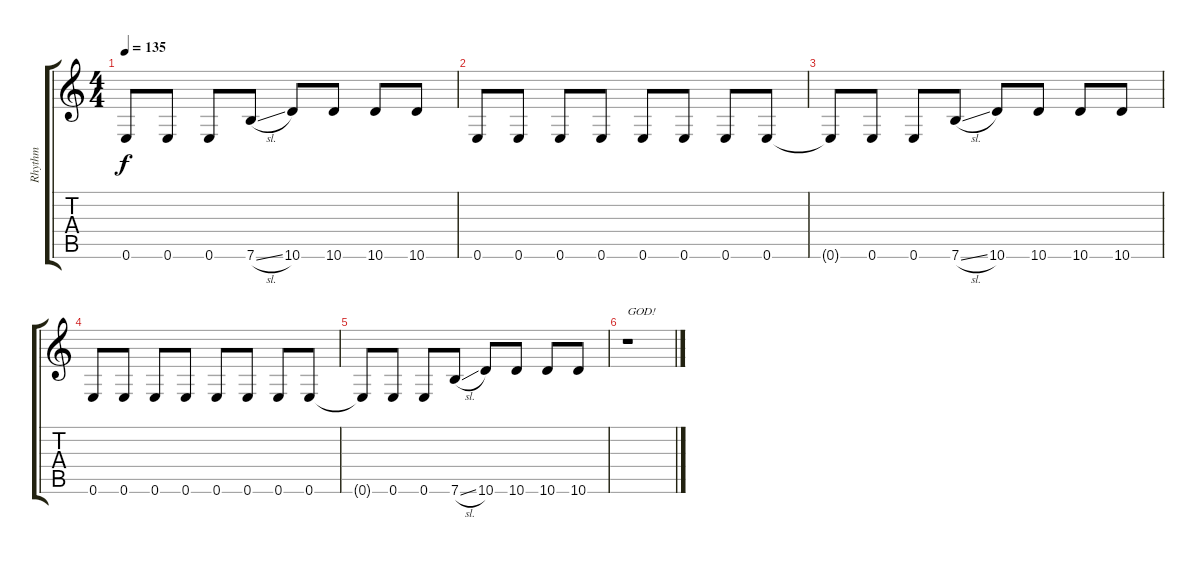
\track ("Rhythm" "Rhythm") {instrument distortionguitar}
\staff {score tabs}
\tuning (E4 B3 G3 D3 A2 E2) {hide}
\ts (4 4)
\tempo 135
\clef g2
\ks c
0.6{t}.8{dy f} 0.6.8 0.6.8 7.6{sl}.8 10.6.8 10.6.8 10.6.8 10.6.8 |
0.6.8 0.6.8 0.6.8 0.6.8 0.6.8 0.6.8 0.6.8 0.6.8 |
0.6{t}.8 0.6.8 0.6.8 7.6{sl}.8 10.6.8 10.6.8 10.6.8 10.6.8 |
0.6.8 0.6.8 0.6.8 0.6.8 0.6.8 0.6.8 0.6.8 0.6.8 |
0.6{t}.8 0.6.8 0.6.8 7.6{sl}.8 10.6.8 10.6.8 10.6.8 10.6.8 |
r.1{txt "GOD!"}
